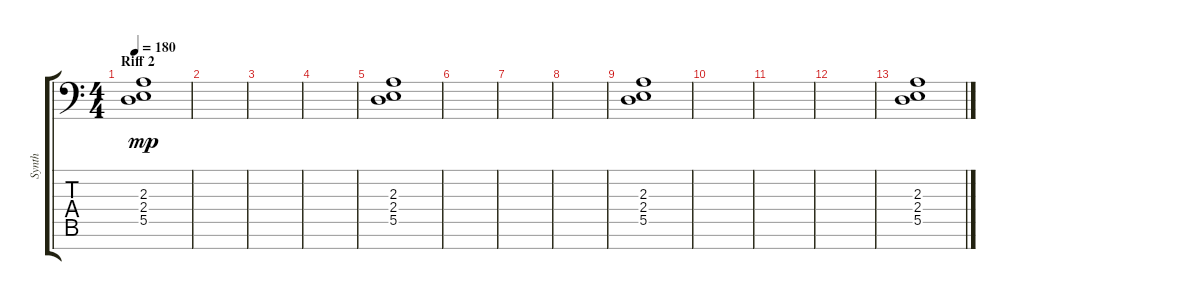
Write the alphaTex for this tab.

\track ("Synth" "Synth") {instrument stringensemble1}
\staff {score tabs}
\tuning (B8 B3 G3 D3 A2 Eb0 C-1) {hide}
\ts (4 4)
\section ("" "Riff 2")
\tempo 180
\clef f4
\ks c
(2.3 2.4 5.5).1{dy mp} |
|
|
|
(2.3 2.4 5.5).1 |
|
|
|
(2.3 2.4 5.5).1 |
|
|
|
(2.3 2.4 5.5).1
